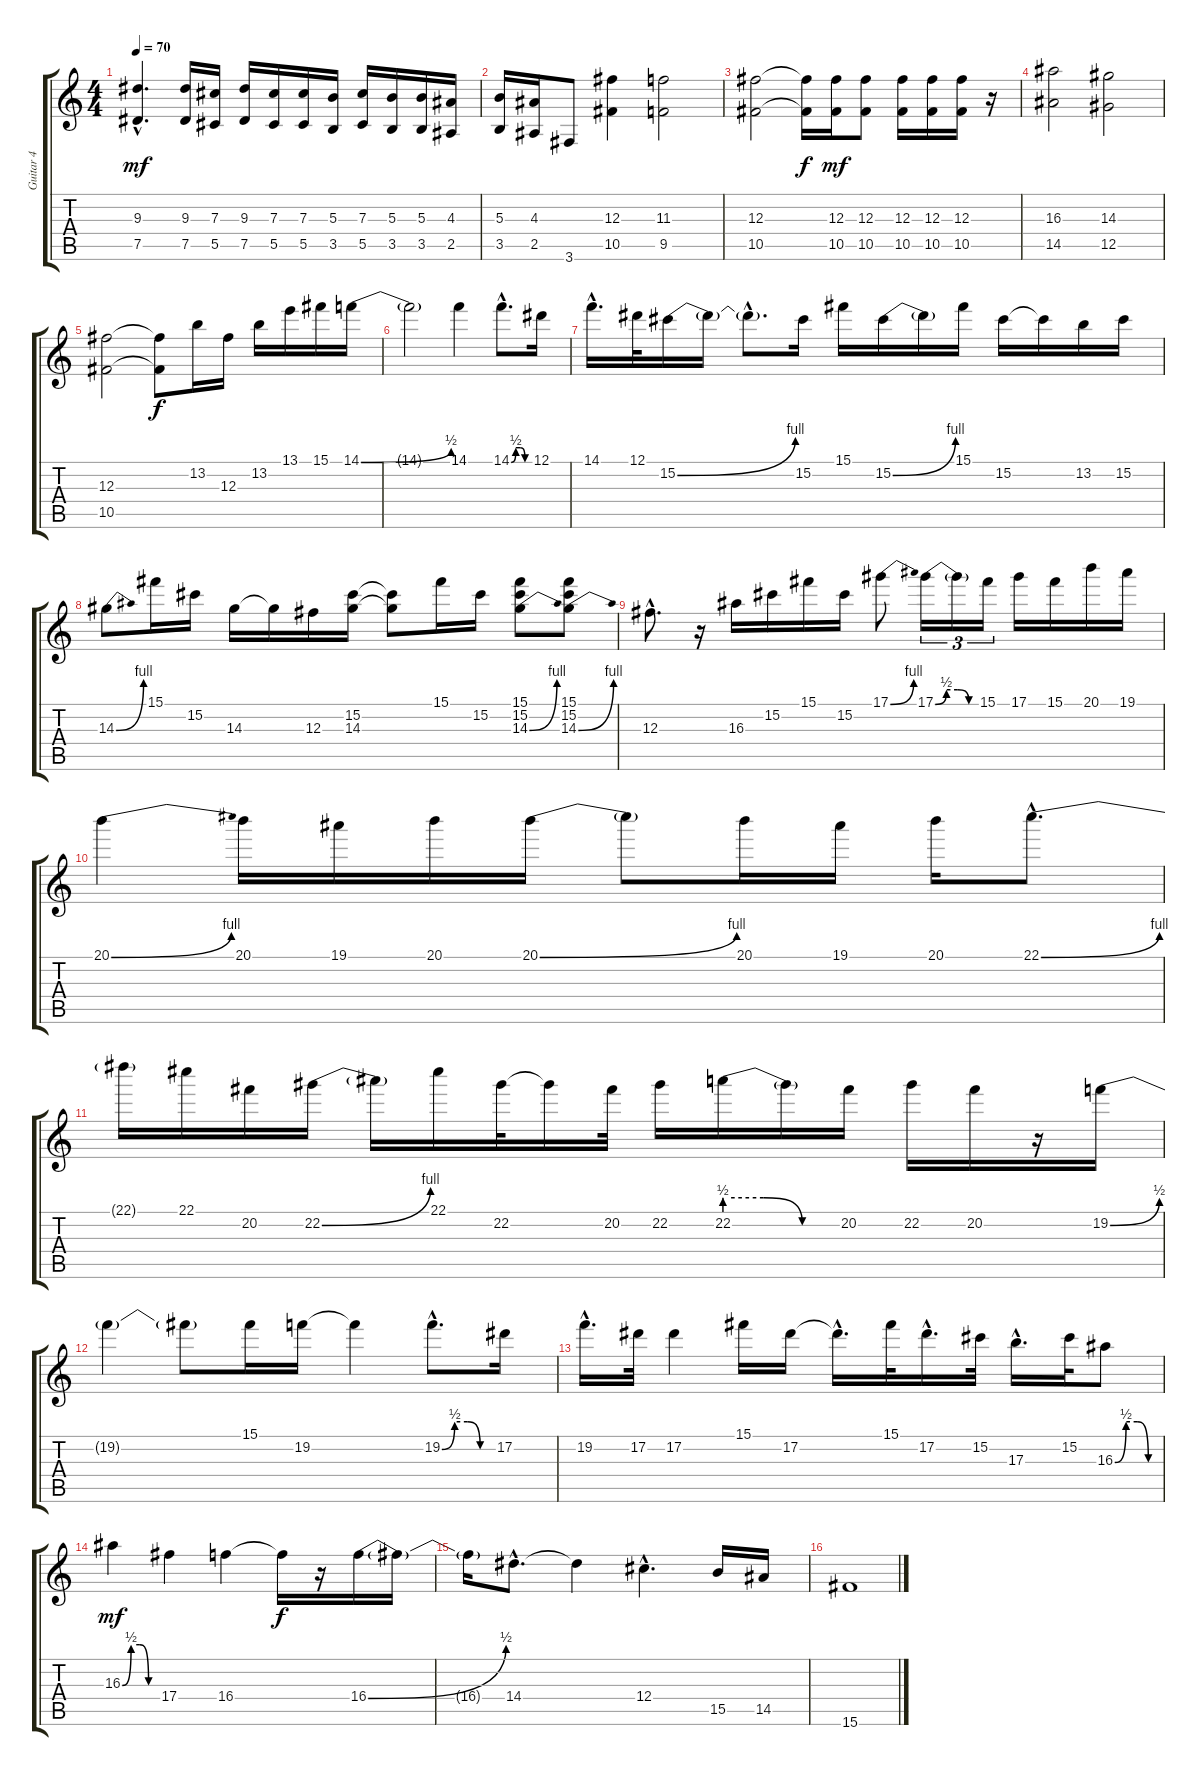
\track ("Guitar 4" "Guitar 4") {instrument overdrivenguitar}
\staff {score tabs}
\tuning (Eb4 Bb3 Gb3 Db3 Ab2 Eb2) {hide}
\ts (4 4)
\tempo 70
\clef g2
\ks c
(9.3{hac} 7.5{hac}).4{d dy mf} (9.3 7.5).16 (7.3 5.5).16 (9.3 7.5).16 (7.3 5.5).16 (7.3 5.5).16 (5.3 3.5).16 (7.3 5.5).16 (5.3 3.5).16 (5.3 3.5).16 (4.3 2.5).16 |
(5.3 3.5).16 (4.3 2.5).16 3.6.8 (12.3 10.5).4 (11.3 9.5).2 |
(12.3 10.5).2 (12.3{t} 10.5{t}).16{dy f} (12.3 10.5).16{dy mf} (12.3 10.5).8 (12.3 10.5).16 (12.3 10.5).16 (12.3 10.5).16 r.16 |
(16.3 14.5).2 (14.3 12.5).2 |
(12.3 10.5).2 (12.3{t} 10.5{t}).8{dy f} 13.2.16{volume 16} 12.3.16 13.2.16 13.1.16 15.1.16 14.1{be (bend 0 0 60 2)}.16 |
14.1{t}.2 14.1.4 14.1{be (custom 0 0 15 2 30 2 45 0 60 0) hac}.8{d} 12.1.16 |
14.1{hac}.16{d} 12.1.32 15.2{be (bend 0 0 60 4)}.16 15.2{t}.16 15.2{hac t}.8{d} 15.2.16 15.1.16 15.2{be (bend 0 0 60 4)}.16 15.2{t}.16 15.1.16 15.2.16 15.2{t}.16 13.2.16 15.2.16 |
14.3{be (bend 0 0 60 4)}.8 15.1.16 15.2.16 14.3.16 14.3{t}.16 12.3.16 (15.2 14.3).16 (15.2{t} 14.3{t}).8 15.1.16 15.2.16 (15.1 15.2 14.3{be (bend 0 0 60 4)}).8 (15.1 15.2 14.3{be (bend 0 0 60 4)}).8 |
12.3{hac}.8{d} r.16 16.3.16 15.2.16 15.1.16 15.2.16 17.1{be (bend 0 0 60 4)}.8 17.1{be (custom 0 0 15 2 30 2 45 0 60 0)}.16{tu (3 2)} 17.1{t}.16{tu (3 2)} 15.1.16{tu (3 2)} 17.1.16 15.1.16 20.1.16 19.1.16 |
20.1{be (bend 0 0 60 4)}.4 20.1.16 19.1.16 20.1.16 20.1{be (bend 0 0 60 4)}.16 20.1{t}.8 20.1.16 19.1.16 20.1.16 22.1{be (bend 0 0 60 4) hac}.8{d} |
22.1{t}.16 22.1.16 20.2.16 22.2{be (bend 0 0 60 4)}.16 22.2{t}.16 22.1.16 22.2.32 22.2{t}.16 20.2.32 22.2.16 22.2{be (custom 0 2 20 2 40 0 60 0)}.16 22.2{t}.16 20.2.16 22.2.16 20.2.16 r.16 19.2{be (bend 0 0 60 2)}.16 |
19.2{t}.4 19.2{t}.8 15.1.16 19.2.16 19.2{t}.4 19.2{be (custom 0 0 15 2 30 2 45 0 60 0) hac}.8{d} 17.2.16 |
19.2{hac}.16{d} 17.2.32 17.2.4 15.1.16 17.2.16 17.2{hac t}.16{d} 15.1.32 17.2{hac}.16{d} 15.2.32 17.3{hac}.16{d} 15.2.32 16.3{be (custom 0 0 15 2 30 2 45 0 60 0)}.8 |
16.3{be (custom 0 0 15 2 30 2 45 0 60 0)}.4{dy mf} 17.4.4 16.4.4 16.4{t}.16{dy f} r.16 16.4{be (bend 0 0 60 2)}.16 16.4{t}.16 |
16.4{t}.16 14.4{hac}.8{d} 14.4{t}.4 12.4{hac}.4{d} 15.5.16 14.5.16 |
15.6.1{volume 7}
